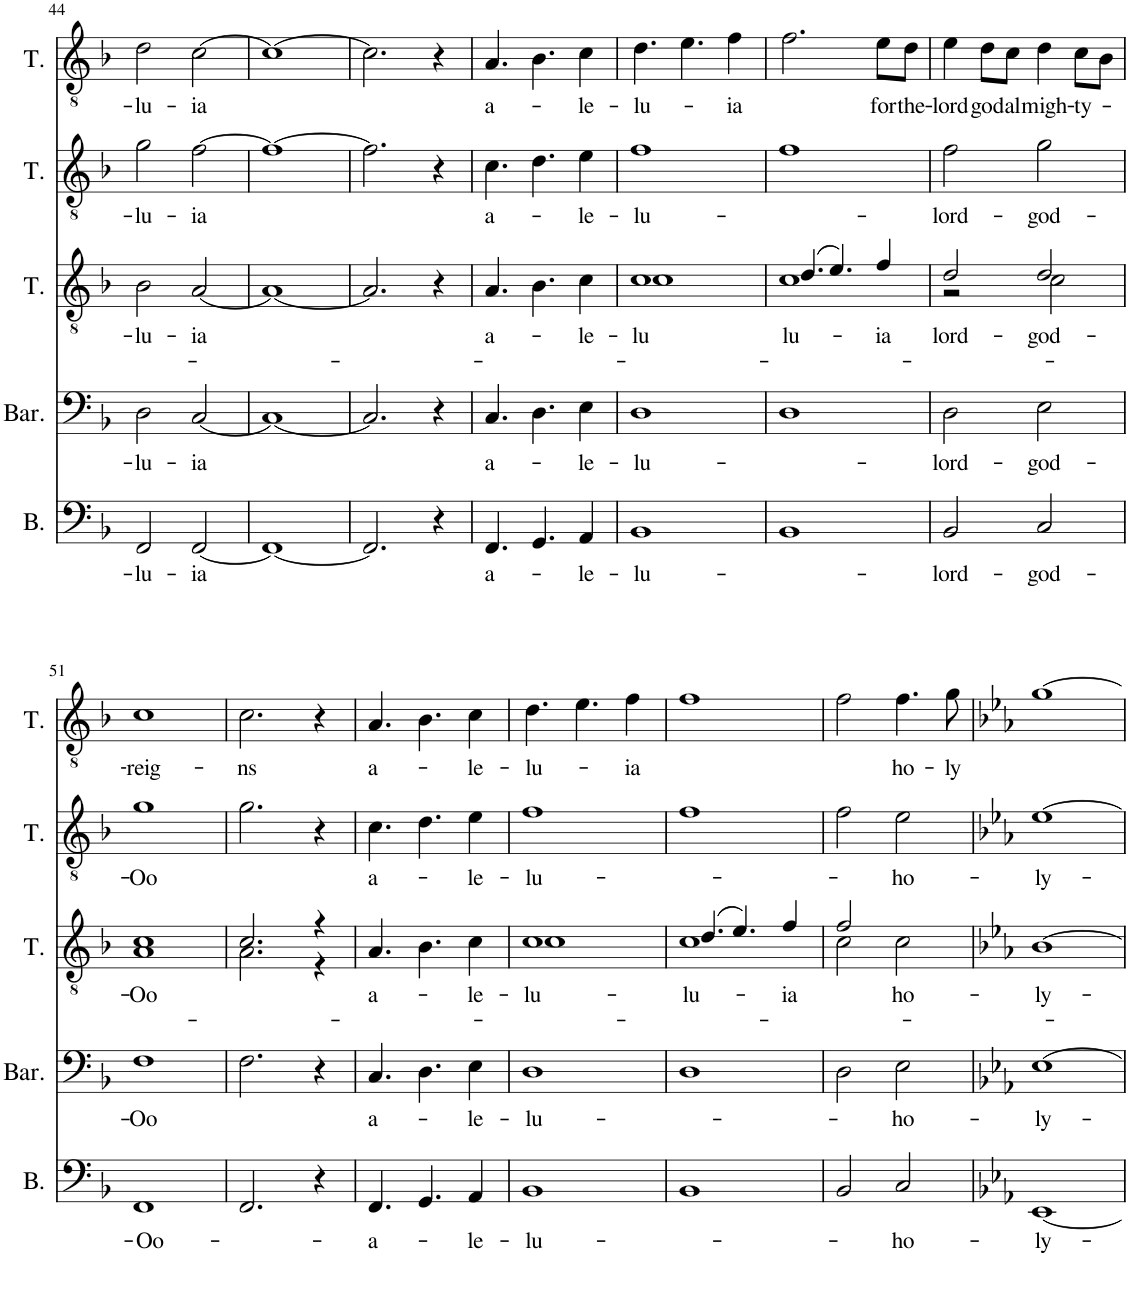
**kern	**text	**kern	**text	**kern	**text	**kern	**text	**kern	**text
*part5	*part5	*part4	*part4	*part3	*part3	*part2	*part2	*part1	*part1
*staff5	*staff5	*staff4	*staff4	*staff3	*staff3	*staff2	*staff2	*staff1	*staff1
*I"Bass	*	*I"Baritone	*	*I"Tenor	*	*I"Tenor	*	*I"Tenor	*
*I'B.	*	*I'Bar.	*	*I'T.	*	*I'T.	*	*I'T.	*
!!LO:PB:g=z
*clefF4	*	*clefF4	*	*clefGv2	*	*clefGv2	*	*clefGv2	*
*k[b-]	*	*k[b-]	*	*k[b-]	*	*k[b-]	*	*k[b-]	*
*M4/4	*	*M4/4	*	*M4/4	*	*M4/4	*	*M4/4	*
=44	=44	=44	=44	=44	=44	=44	=44	=44	=44
!	!LO:LY:b	!	!LO:LY:b	!	!LO:LY:b	!	!LO:LY:b	!	!LO:LY:b
2FF/	-lu-	2D\	-lu-	2B-\	-lu-	2g\	-lu-	2d\	-lu-
!	!LO:LY:b	!	!LO:LY:b	!	!LO:LY:b	!	!LO:LY:b	!	!LO:LY:b
[2FF/	-ia	[2C/	-ia	[2A/	-ia	[2f\	-ia	[2c\	-ia
=45	=45	=45	=45	=45	=45	=45	=45	=45	=45
1FF_	.	1C_	.	1A_	.	1f_	.	1c_	.
=46	=46	=46	=46	=46	=46	=46	=46	=46	=46
2.FF/]	.	2.C/]	.	2.A/]	.	2.f\]	.	2.c\]	.
4r	.	4r	.	4r	.	4r	.	4r	.
=47	=47	=47	=47	=47	=47	=47	=47	=47	=47
!	!LO:LY:b	!	!LO:LY:b	!	!LO:LY:b	!	!LO:LY:b	!	!LO:LY:b
4.FF/	a-	4.C/	a-	4.A/	a-	4.c\	a-	4.A/	a-
4.GG/	.	4.D\	.	4.B-\	.	4.d\	.	4.B-\	.
!	!LO:LY:b	!	!LO:LY:b	!	!LO:LY:b	!	!LO:LY:b	!	!LO:LY:b
4AA/	-le-	4E\	-le-	4c\	-le-	4e\	-le-	4c\	-le-
=48	=48	=48	=48	=48	=48	=48	=48	=48	=48
!	!LO:LY:b	!	!LO:LY:b	!	!LO:LY:b	!	!LO:LY:b	!	!LO:LY:b
*	*	*	*	*^	*	*	*	*	*
1BB-	-lu-	1D	-lu-	1c	1c	-lu	1f	-lu-	4.d\	-lu-
.	.	.	.	.	.	.	.	.	4.e\	.
!	!	!	!	!	!	!	!	!	!	!LO:LY:b
.	.	.	.	.	.	.	.	.	4f\	-ia
=49	=49	=49	=49	=49	=49	=49	=49	=49	=49	=49
!	!	!	!	!	!	!LO:LY:b	!	!	!	!
1BB-	.	1D	.	(4.d/	1c	lu-	1f	.	2.f\	.
.	.	.	.	4.e/)	.	.	.	.	.	.
!	!	!	!	!	!	!LO:LY:b	!	!	!	!LO:LY:b
.	.	.	.	4f/	.	-ia	.	.	8e\L	for-
!	!	!	!	!	!	!	!	!	!	!LO:LY:b
.	.	.	.	.	.	.	.	.	8d\J	-the-
=50	=50	=50	=50	=50	=50	=50	=50	=50	=50	=50
!	!LO:LY:b	!	!LO:LY:b	!	!	!LO:LY:b	!	!LO:LY:b	!	!LO:LY:b
2BB-/	-lord-	2D\	-lord-	2d/	2r	lord-	2f\	-lord-	4e\	-lord-
!	!	!	!	!	!	!	!	!	!	!LO:LY:b
.	.	.	.	.	.	.	.	.	8d\L	-god-
!	!	!	!	!	!	!	!	!	!	!LO:LY:b
.	.	.	.	.	.	.	.	.	8c\J	-al-
!	!LO:LY:b	!	!LO:LY:b	!	!	!LO:LY:b	!	!LO:LY:b	!	!LO:LY:b
2C/	-god-	2E\	-god-	2d/	2c\	-god-	2g\	-god-	4d\	-migh-
!	!	!	!	!	!	!	!	!	!	!LO:LY:b
.	.	.	.	.	.	.	.	.	8c\L	-ty-
.	.	.	.	.	.	.	.	.	8B-\J	.
!!LO:LB:g=z
=51	=51	=51	=51	=51	=51	=51	=51	=51	=51	=51
!	!LO:LY:b	!	!LO:LY:b	!	!	!LO:LY:b	!	!LO:LY:b	!	!LO:LY:b
1FF	-Oo-	1F	-Oo	1c	1A	-Oo	1g	-Oo	1c	-reig-
=52	=52	=52	=52	=52	=52	=52	=52	=52	=52	=52
!	!	!	!	!	!	!	!	!	!	!LO:LY:b
2.FF/	.	2.F\	.	2.c/	2.A\	.	2.g\	.	2.c\	-ns
4r	.	4r	.	4r	4r	.	4r	.	4r	.
=53	=53	=53	=53	=53	=53	=53	=53	=53	=53	=53
!	!LO:LY:b	!	!LO:LY:b	!	!	!LO:LY:b	!	!LO:LY:b	!	!LO:LY:b
*	*	*	*	*v	*v	*	*	*	*	*
4.FF/	a-	4.C/	a-	4.A/	a-	4.c\	a-	4.A/	a-
4.GG/	.	4.D\	.	4.B-\	.	4.d\	.	4.B-\	.
!	!LO:LY:b	!	!LO:LY:b	!	!LO:LY:b	!	!LO:LY:b	!	!LO:LY:b
4AA/	-le-	4E\	-le-	4c\	-le-	4e\	-le-	4c\	-le-
=54	=54	=54	=54	=54	=54	=54	=54	=54	=54
!	!LO:LY:b	!	!LO:LY:b	!	!LO:LY:b	!	!LO:LY:b	!	!LO:LY:b
*	*	*	*	*^	*	*	*	*	*
1BB-	-lu-	1D	-lu-	1c	1c	-lu-	1f	-lu-	4.d\	-lu-
.	.	.	.	.	.	.	.	.	4.e\	.
!	!	!	!	!	!	!	!	!	!	!LO:LY:b
.	.	.	.	.	.	.	.	.	4f\	-ia
=55	=55	=55	=55	=55	=55	=55	=55	=55	=55	=55
!	!	!	!	!	!	!LO:LY:b	!	!	!	!
1BB-	.	1D	.	(4.d/	1c	lu-	1f	.	1f	.
.	.	.	.	4.e/)	.	.	.	.	.	.
!	!	!	!	!	!	!LO:LY:b	!	!	!	!
.	.	.	.	4f/	.	-ia	.	.	.	.
=56	=56	=56	=56	=56	=56	=56	=56	=56	=56	=56
2BB-/	.	2D\	.	2f/	2c\	.	2f\	.	2f\	.
!	!LO:LY:b	!	!LO:LY:b	!	!	!LO:LY:b	!	!LO:LY:b	!	!LO:LY:b
2C/	-ho-	2E\	-ho-	2c\	2ryy	ho-	2e\	-ho-	4.f\	ho-
!	!	!	!	!	!	!	!	!	!	!LO:LY:b
.	.	.	.	.	.	.	.	.	8g\	-ly
*	*	*	*	*v	*v	*	*	*	*	*
=57	=57	=57	=57	=57	=57	=57	=57	=57	=57
*k[b-e-a-]	*	*k[b-e-a-]	*	*k[b-e-a-]	*	*k[b-e-a-]	*	*k[b-e-a-]	*
!	!LO:LY:b	!	!LO:LY:b	!	!LO:LY:b	!	!LO:LY:b	!	!
[1EE-	-ly-	[1E-	-ly-	[1B-	-ly-	[1e-	-ly-	[1g	.
=	=	=	=	=	=	=	=	=	=
*-	*-	*-	*-	*-	*-	*-	*-	*-	*-
